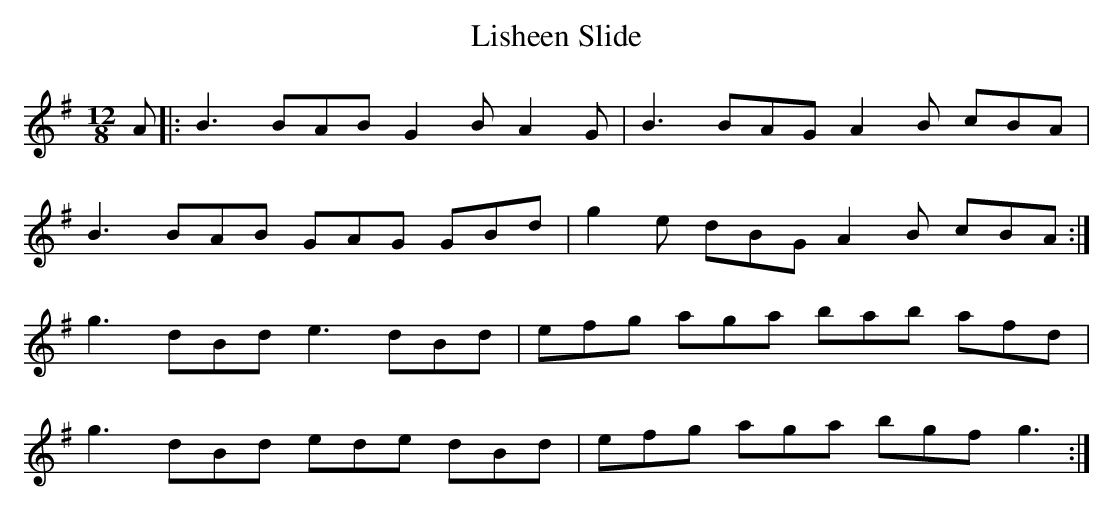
X:1
T: Lisheen Slide
M: 12/8
L: 1/8
K: G
A |: B3 BAB G2 B A2 G | B3 BAG A2 B cBA |
B3 BAB GAG GBd | g2 e dBG A2 B cBA :|
g3 dBd e3 dBd | efg aga bab afd |
g3 dBd ede dBd | efg aga bgf g3 :|
